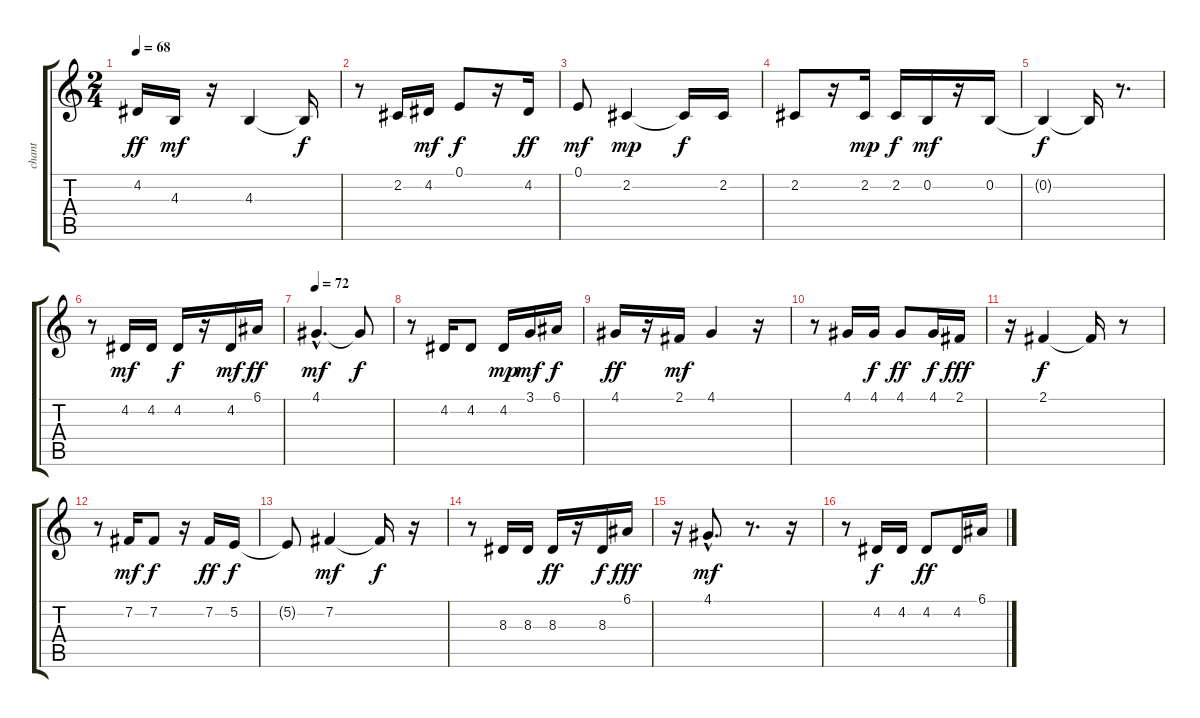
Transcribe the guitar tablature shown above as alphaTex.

\track ("chant" "chant") {instrument flute}
\staff {score tabs}
\tuning (E4 B3 G3 D3 A2 E2) {hide}
\ts (2 4)
\tempo 68
\clef g2
\ks c
4.2.16{dy ff} 4.3.16{dy mf} r.16 4.3.4 4.3{t}.16{dy f} |
r.8 2.2.16 4.2.16{dy mf} 0.1.8{dy f} r.16 4.2.16{dy ff} |
0.1.8{dy mf} 2.2.4{dy mp} 2.2{t}.16{dy f} 2.2.16 |
2.2.8 r.16 2.2.16{dy mp} 2.2.16{dy f} 0.2.16{dy mf} r.16 0.2.16 |
0.2{t}.4{dy f} 0.2{t}.16 r.8{d} |
r.8 4.2.16{dy mf} 4.2.16 4.2.16{dy f} r.16 4.2.16{dy mf} 6.1.16{dy ff} |
\tempo 72
4.1{hac}.4{d dy mf} 4.1{t}.8{dy f} |
r.8 4.2.16 4.2.8 4.2.16{dy mp} 3.1.16{dy mf} 6.1.16{dy f} |
4.1.16{dy ff} r.16 2.1.16{dy mf} 4.1.4 r.16 |
r.8 4.1.16 4.1.16{dy f} 4.1.8{dy ff} 4.1.16{dy f} 2.1.16{dy fff} |
r.16 2.1.4{dy f} 2.1{t}.16 r.8 |
r.8 7.2.16{dy mf} 7.2.8{dy f} r.16 7.2.16{dy ff} 5.2.16{dy f} |
5.2{t}.8 7.2.4{dy mf} 7.2{t}.16{dy f} r.16 |
r.8 8.3.16 8.3.16 8.3.16{dy ff} r.16 8.3.16{dy f} 6.1.16{dy fff} |
r.16 4.1{hac}.8{d dy mf} r.8{d} r.16 |
r.8 4.2.16{dy f} 4.2.16 4.2.8{dy ff} 4.2.16 6.1.16
